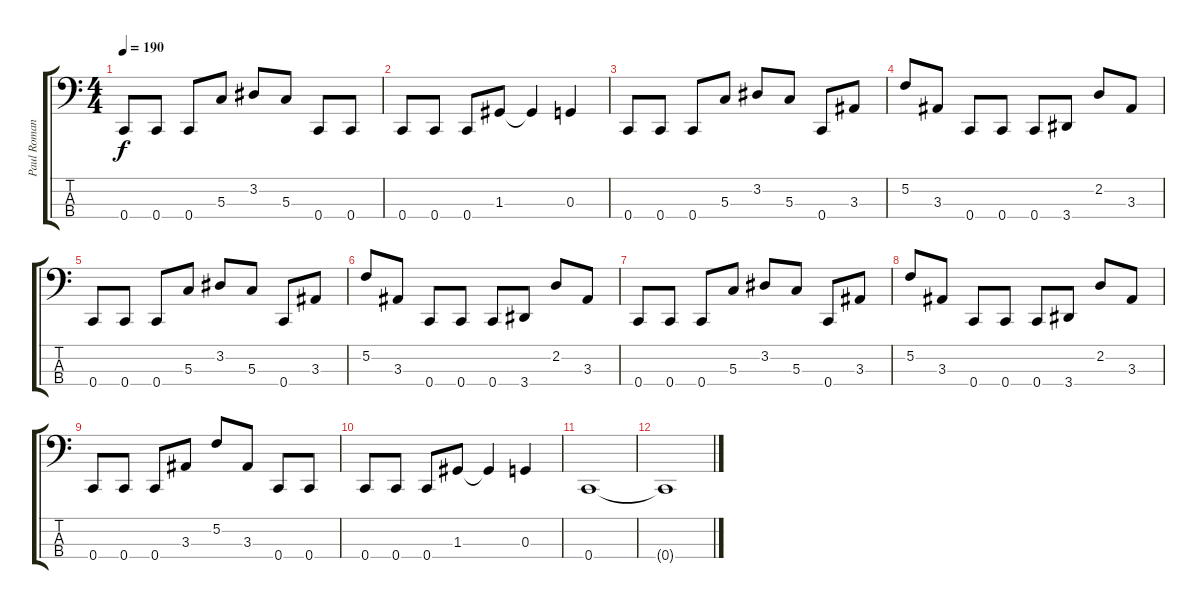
\track ("Paul Romanko" "Paul Roman") {instrument electricbasspick}
\staff {score tabs}
\tuning (F2 C2 G1 C1) {hide}
\ts (4 4)
\tempo 190
\clef f4
\ks c
0.4.8{dy f} 0.4.8 0.4.8 5.3.8 3.2.8 5.3.8 0.4.8 0.4.8 |
0.4.8 0.4.8 0.4.8 1.3.8 1.3{t}.4 0.3.4 |
0.4.8 0.4.8 0.4.8 5.3.8 3.2.8 5.3.8 0.4.8 3.3.8 |
5.2.8 3.3.8 0.4.8 0.4.8 0.4.8 3.4.8 2.2.8 3.3.8 |
0.4.8 0.4.8 0.4.8 5.3.8 3.2.8 5.3.8 0.4.8 3.3.8 |
5.2.8 3.3.8 0.4.8 0.4.8 0.4.8 3.4.8 2.2.8 3.3.8 |
0.4.8 0.4.8 0.4.8 5.3.8 3.2.8 5.3.8 0.4.8 3.3.8 |
5.2.8 3.3.8 0.4.8 0.4.8 0.4.8 3.4.8 2.2.8 3.3.8 |
0.4.8 0.4.8 0.4.8 3.3.8 5.2.8 3.3.8 0.4.8 0.4.8 |
0.4.8 0.4.8 0.4.8 1.3.8 1.3{t}.4 0.3.4 |
0.4.1 |
0.4{t}.1
